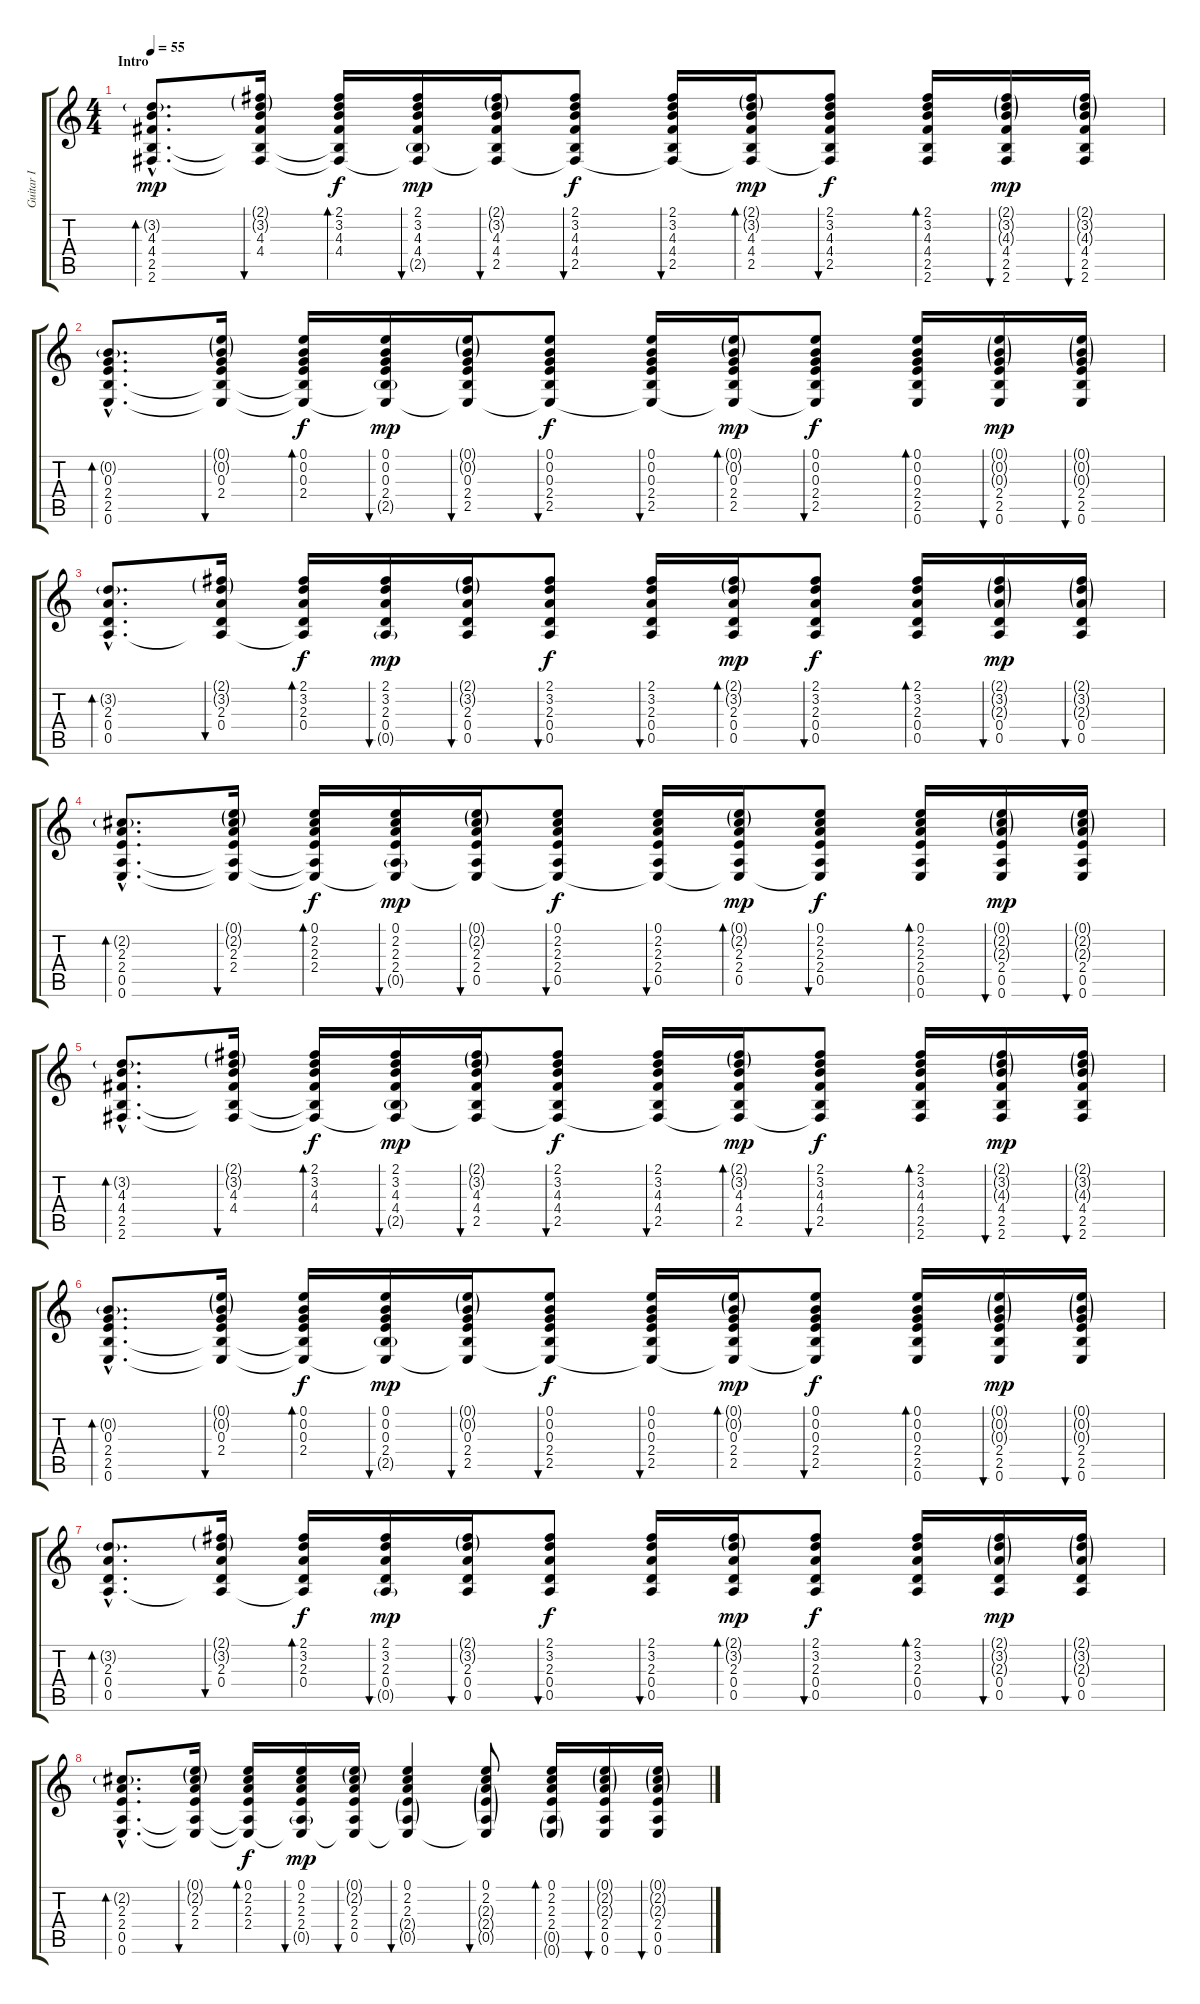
\track ("Guitar I" "Guitar I") {instrument acousticguitarsteel}
\staff {score tabs}
\tuning (E4 B3 G3 D3 A2 E2) {hide}
\ts (4 4)
\section ("" "Intro")
\tempo 55
\clef g2
\ks c
(3.2{g hac} 4.3{hac} 4.4{hac} 2.5{hac} 2.6{hac}).8{d bd 60 dy mp instrument acousticguitarsteel} (2.1{g} 3.2{g} 4.3 4.4 2.5{t} 2.6{t}).16{bu 30} (2.1 3.2 4.3 4.4 2.5{t} 2.6{t}).16{bd 30 dy f} (2.1 3.2 4.3 4.4 2.5{g} 2.6{t}).16{bu 30 dy mp} (2.1{g} 3.2{g} 4.3 4.4 2.5 2.6{t}).16{bu 30} (2.1 3.2 4.3 4.4 2.5 2.6{t}).8{bu 30 dy f} (2.1 3.2 4.3 4.4 2.5 2.6{t}).16{bu 60} (2.1{g} 3.2{g} 4.3 4.4 2.5 2.6{t}).16{bd 60 dy mp} (2.1 3.2 4.3 4.4 2.5 2.6{t}).8{bu 60 dy f} (2.1 3.2 4.3 4.4 2.5 2.6).16{bd 30} (2.1{g} 3.2{g} 4.3{g} 4.4 2.5 2.6).16{bu 30 dy mp} (2.1{g} 3.2{g} 4.3{g} 4.4 2.5 2.6).16{bu 30} |
(0.2{g hac} 0.3{hac} 2.4{hac} 2.5{hac} 0.6{hac}).8{d bd 60} (0.1{g} 0.2{g} 0.3 2.4 2.5{t} 0.6{t}).16{bu 30} (0.1 0.2 0.3 2.4 2.5{t} 0.6{t}).16{bd 30 dy f} (0.1 0.2 0.3 2.4 2.5{g} 0.6{t}).16{bu 30 dy mp} (0.1{g} 0.2{g} 0.3 2.4 2.5 0.6{t}).16{bu 30} (0.1 0.2 0.3 2.4 2.5 0.6{t}).8{bu 30 dy f} (0.1 0.2 0.3 2.4 2.5 0.6{t}).16{bu 60} (0.1{g} 0.2{g} 0.3 2.4 2.5 0.6{t}).16{bd 60 dy mp} (0.1 0.2 0.3 2.4 2.5 0.6{t}).8{bu 60 dy f} (0.1 0.2 0.3 2.4 2.5 0.6).16{bd 30} (0.1{g} 0.2{g} 0.3{g} 2.4 2.5 0.6).16{bu 30 dy mp} (0.1{g} 0.2{g} 0.3{g} 2.4 2.5 0.6).16{bu 30} |
(3.2{g hac} 2.3{hac} 0.4{hac} 0.5{hac}).8{d bd 60} (2.1{g} 3.2{g} 2.3 0.4 0.5{t}).16{bu 30} (2.1 3.2 2.3 0.4 0.5{t}).16{bd 30 dy f} (2.1 3.2 2.3 0.4 0.5{g}).16{bu 30 dy mp} (2.1{g} 3.2{g} 2.3 0.4 0.5).16{bu 30} (2.1 3.2 2.3 0.4 0.5).8{bu 30 dy f} (2.1 3.2 2.3 0.4 0.5).16{bu 60} (2.1{g} 3.2{g} 2.3 0.4 0.5).16{bd 60 dy mp} (2.1 3.2 2.3 0.4 0.5).8{bu 60 dy f} (2.1 3.2 2.3 0.4 0.5).16{bd 30} (2.1{g} 3.2{g} 2.3{g} 0.4 0.5).16{bu 30 dy mp} (2.1{g} 3.2{g} 2.3{g} 0.4 0.5).16{bu 30} |
(2.2{g hac} 2.3{hac} 2.4{hac} 0.5{hac} 0.6{hac}).8{d bd 60} (0.1{g} 2.2{g} 2.3 2.4 0.5{t} 0.6{t}).16{bu 30} (0.1 2.2 2.3 2.4 0.5{t} 0.6{t}).16{bd 30 dy f} (0.1 2.2 2.3 2.4 0.5{g} 0.6{t}).16{bu 30 dy mp} (0.1{g} 2.2{g} 2.3 2.4 0.5 0.6{t}).16{bu 30} (0.1 2.2 2.3 2.4 0.5 0.6{t}).8{bu 30 dy f} (0.1 2.2 2.3 2.4 0.5 0.6{t}).16{bu 60} (0.1{g} 2.2{g} 2.3 2.4 0.5 0.6{t}).16{bd 60 dy mp} (0.1 2.2 2.3 2.4 0.5 0.6{t}).8{bu 60 dy f} (0.1 2.2 2.3 2.4 0.5 0.6).16{bd 30} (0.1{g} 2.2{g} 2.3{g} 2.4 0.5 0.6).16{bu 30 dy mp} (0.1{g} 2.2{g} 2.3{g} 2.4 0.5 0.6).16{bu 30} |
(3.2{g hac} 4.3{hac} 4.4{hac} 2.5{hac} 2.6{hac}).8{d bd 60} (2.1{g} 3.2{g} 4.3 4.4 2.5{t} 2.6{t}).16{bu 30} (2.1 3.2 4.3 4.4 2.5{t} 2.6{t}).16{bd 30 dy f} (2.1 3.2 4.3 4.4 2.5{g} 2.6{t}).16{bu 30 dy mp} (2.1{g} 3.2{g} 4.3 4.4 2.5 2.6{t}).16{bu 30} (2.1 3.2 4.3 4.4 2.5 2.6{t}).8{bu 30 dy f} (2.1 3.2 4.3 4.4 2.5 2.6{t}).16{bu 60} (2.1{g} 3.2{g} 4.3 4.4 2.5 2.6{t}).16{bd 60 dy mp} (2.1 3.2 4.3 4.4 2.5 2.6{t}).8{bu 60 dy f} (2.1 3.2 4.3 4.4 2.5 2.6).16{bd 30} (2.1{g} 3.2{g} 4.3{g} 4.4 2.5 2.6).16{bu 30 dy mp} (2.1{g} 3.2{g} 4.3{g} 4.4 2.5 2.6).16{bu 30} |
(0.2{g hac} 0.3{hac} 2.4{hac} 2.5{hac} 0.6{hac}).8{d bd 60} (0.1{g} 0.2{g} 0.3 2.4 2.5{t} 0.6{t}).16{bu 30} (0.1 0.2 0.3 2.4 2.5{t} 0.6{t}).16{bd 30 dy f} (0.1 0.2 0.3 2.4 2.5{g} 0.6{t}).16{bu 30 dy mp} (0.1{g} 0.2{g} 0.3 2.4 2.5 0.6{t}).16{bu 30} (0.1 0.2 0.3 2.4 2.5 0.6{t}).8{bu 30 dy f} (0.1 0.2 0.3 2.4 2.5 0.6{t}).16{bu 60} (0.1{g} 0.2{g} 0.3 2.4 2.5 0.6{t}).16{bd 60 dy mp} (0.1 0.2 0.3 2.4 2.5 0.6{t}).8{bu 60 dy f} (0.1 0.2 0.3 2.4 2.5 0.6).16{bd 30} (0.1{g} 0.2{g} 0.3{g} 2.4 2.5 0.6).16{bu 30 dy mp} (0.1{g} 0.2{g} 0.3{g} 2.4 2.5 0.6).16{bu 30} |
(3.2{g hac} 2.3{hac} 0.4{hac} 0.5{hac}).8{d bd 60} (2.1{g} 3.2{g} 2.3 0.4 0.5{t}).16{bu 30} (2.1 3.2 2.3 0.4 0.5{t}).16{bd 30 dy f} (2.1 3.2 2.3 0.4 0.5{g}).16{bu 30 dy mp} (2.1{g} 3.2{g} 2.3 0.4 0.5).16{bu 30} (2.1 3.2 2.3 0.4 0.5).8{bu 30 dy f} (2.1 3.2 2.3 0.4 0.5).16{bu 60} (2.1{g} 3.2{g} 2.3 0.4 0.5).16{bd 60 dy mp} (2.1 3.2 2.3 0.4 0.5).8{bu 60 dy f} (2.1 3.2 2.3 0.4 0.5).16{bd 30} (2.1{g} 3.2{g} 2.3{g} 0.4 0.5).16{bu 30 dy mp} (2.1{g} 3.2{g} 2.3{g} 0.4 0.5).16{bu 30} |
(2.2{g hac} 2.3{hac} 2.4{hac} 0.5{hac} 0.6{hac}).8{d bd 60} (0.1{g} 2.2{g} 2.3 2.4 0.5{t} 0.6{t}).16{bu 30} (0.1 2.2 2.3 2.4 0.5{t} 0.6{t}).16{bd 30 dy f} (0.1 2.2 2.3 2.4 0.5{g} 0.6{t}).16{bu 30 dy mp} (0.1{g} 2.2{g} 2.3 2.4 0.5 0.6{t}).16{bu 30} (0.1 2.2 2.3 2.4{g} 0.5{g} 0.6{t}).4{bu 30} (0.1 2.2 2.3{g} 2.4{g} 0.5{g} 0.6{t}).8{bu 60} (0.1 2.2 2.3 2.4 0.5{g} 0.6{g}).16{bd 30} (0.1{g} 2.2{g} 2.3{g} 2.4 0.5 0.6).16{bu 30} (0.1{g} 2.2{g} 2.3{g} 2.4 0.5 0.6).16{bu 30}
